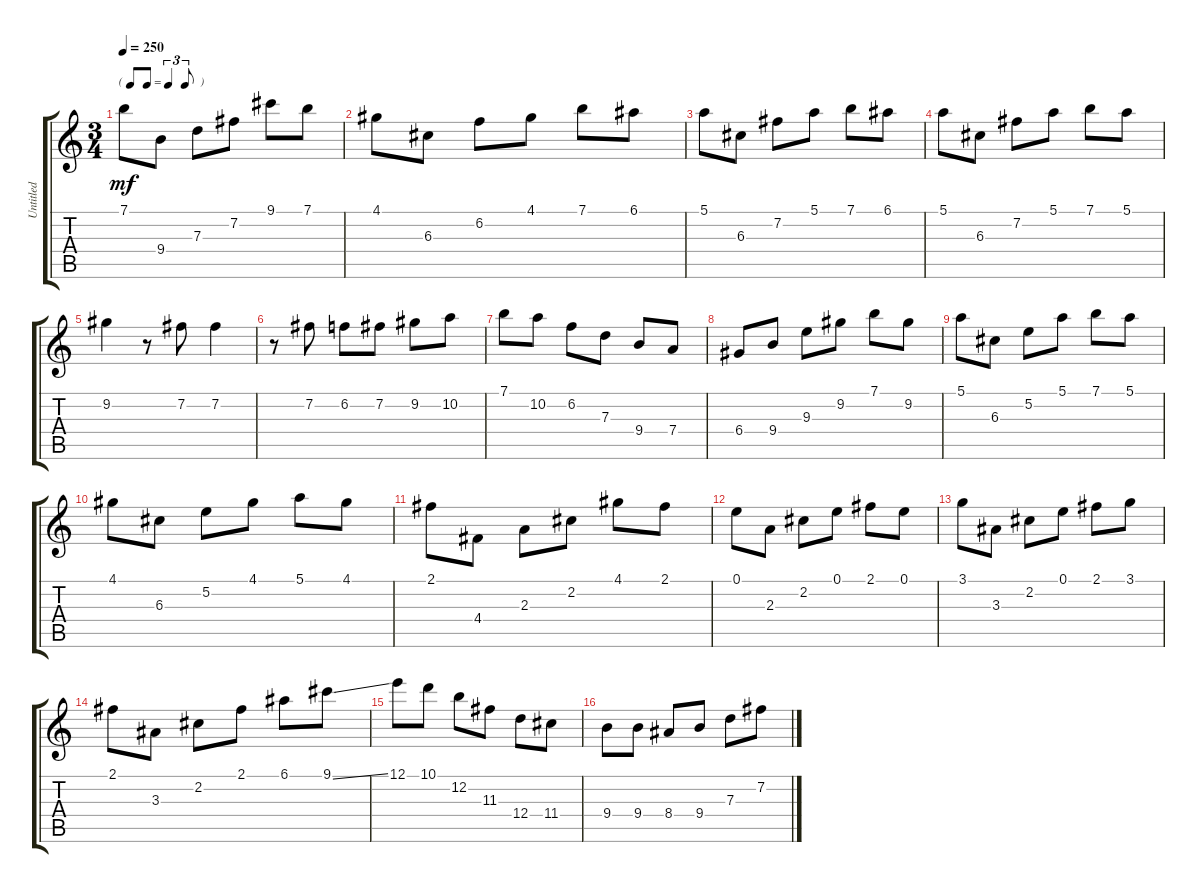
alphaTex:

\track ("Untitled" "Untitled") {instrument acousticguitarnylon}
\staff {score tabs}
\tuning (E4 B3 G3 D3 A2 E2) {hide}
\ts (3 4)
\tf triplet8th
\tempo 250
\clef g2
\ks aminor
7.1.8{dy mf} 9.4.8 7.3.8 7.2.8 9.1.8 7.1.8 |
4.1.8 6.3.8 6.2.8 4.1.8 7.1.8 6.1.8 |
5.1.8 6.3.8 7.2.8 5.1.8 7.1.8 6.1.8 |
5.1.8 6.3.8 7.2.8 5.1.8 7.1.8 5.1.8 |
9.2.4 r.8 7.2.8 7.2.4 |
r.8 7.2.8 6.2.8 7.2.8 9.2.8 10.2.8 |
7.1.8 10.2.8 6.2.8 7.3.8 9.4.8 7.4.8 |
6.4.8 9.4.8 9.3.8 9.2.8 7.1.8 9.2.8 |
5.1.8 6.3.8 5.2.8 5.1.8 7.1.8 5.1.8 |
4.1.8 6.3.8 5.2.8 4.1.8 5.1.8 4.1.8 |
2.1.8 4.4.8 2.3.8 2.2.8 4.1.8 2.1.8 |
0.1.8 2.3.8 2.2.8 0.1.8 2.1.8 0.1.8 |
3.1.8 3.3.8 2.2.8 0.1.8 2.1.8 3.1.8 |
2.1.8 3.3.8 2.2.8 2.1.8 6.1.8 9.1{ss}.8 |
12.1.8 10.1.8 12.2.8 11.3.8 12.4.8 11.4.8 |
9.4.8 9.4.8 8.4.8 9.4.8 7.3.8 7.2.8
